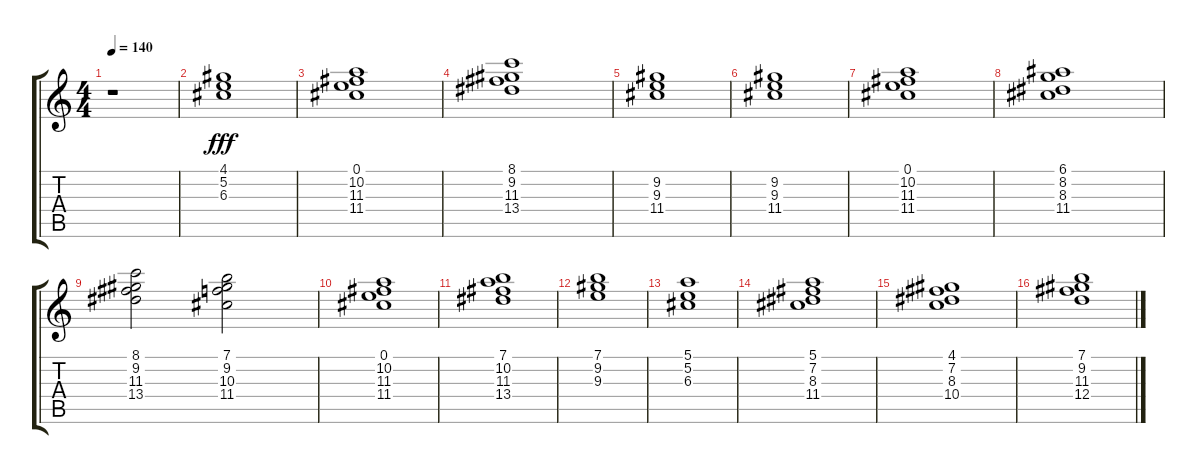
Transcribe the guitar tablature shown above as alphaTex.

\track "" {instrument electricbasspick}
\staff {score tabs}
\tuning (E4 B3 G3 D3 A2 E2) {hide}
\ts (4 4)
\tempo 140
\clef g2
\ks c
r.1{dy fff} |
(4.1 5.2 6.3).1 |
(0.1 10.2 11.3 11.4).1 |
(8.1 9.2 11.3 13.4).1 |
(9.2 9.3 11.4).1 |
(9.2 9.3 11.4).1 |
(0.1 10.2 11.3 11.4).1 |
(6.1 8.2 8.3 11.4).1 |
(8.1 9.2 11.3 13.4).2 (7.1 9.2 10.3 11.4).2 |
(0.1 10.2 11.3 11.4).1 |
(7.1 10.2 11.3 13.4).1 |
(7.1 9.2 9.3).1 |
(5.1 5.2 6.3).1 |
(5.1 7.2 8.3 11.4).1 |
(4.1 7.2 8.3 10.4).1 |
(7.1 9.2 11.3 12.4).1
